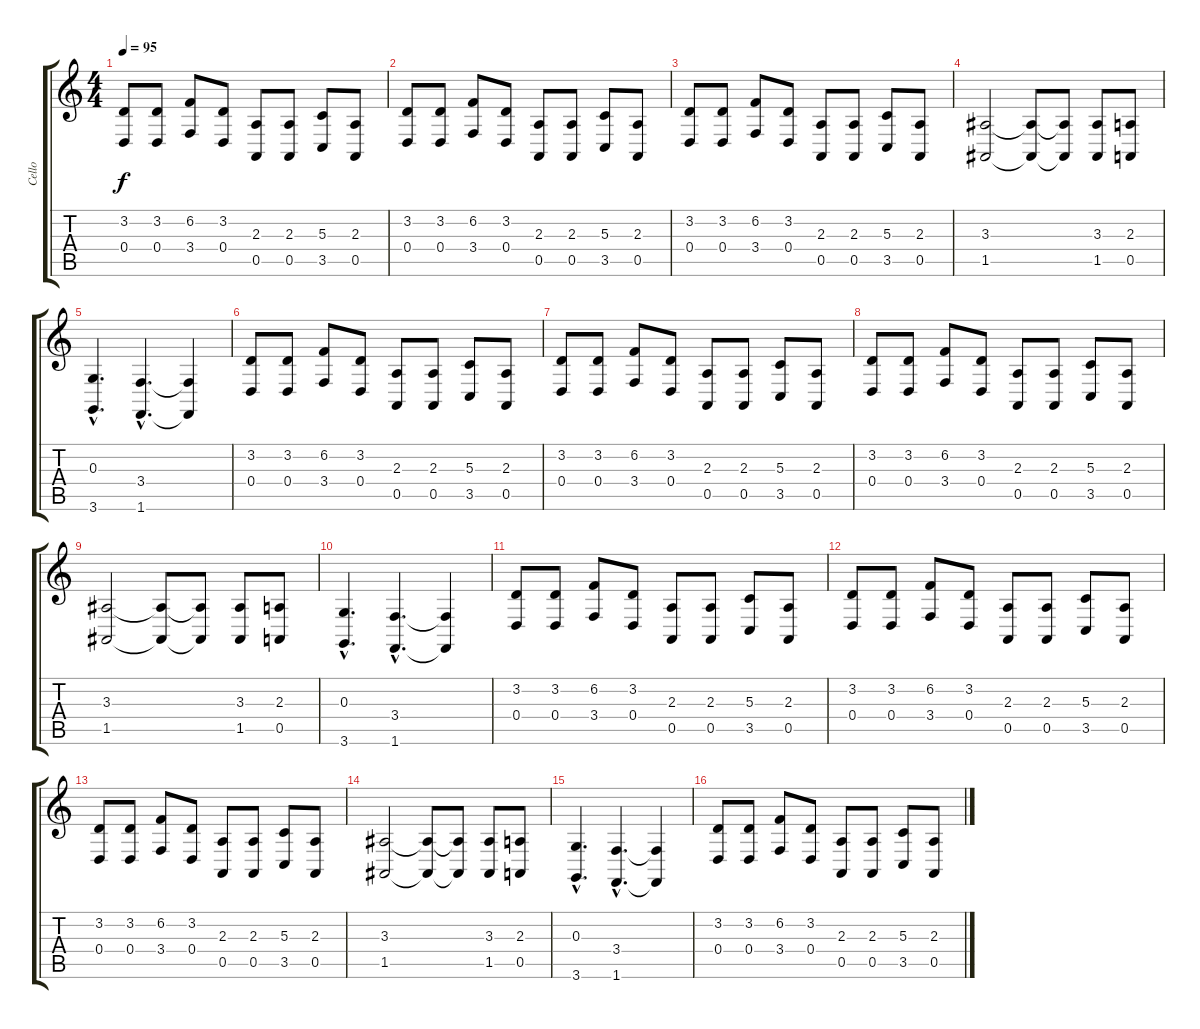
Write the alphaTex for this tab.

\track ("Cello" "Cello") {instrument cello}
\staff {score tabs}
\tuning (E4 B3 G3 D3 A2 E2) {hide}
\ts (4 4)
\tempo 95
\clef g2
\ks c
(3.2 0.4).8{dy f instrument cello} (3.2 0.4).8 (6.2 3.4).8 (3.2 0.4).8 (2.3 0.5).8 (2.3 0.5).8 (5.3 3.5).8 (2.3 0.5).8 |
(3.2 0.4).8 (3.2 0.4).8 (6.2 3.4).8 (3.2 0.4).8 (2.3 0.5).8 (2.3 0.5).8 (5.3 3.5).8 (2.3 0.5).8 |
(3.2 0.4).8 (3.2 0.4).8 (6.2 3.4).8 (3.2 0.4).8 (2.3 0.5).8 (2.3 0.5).8 (5.3 3.5).8 (2.3 0.5).8 |
(3.3 1.5).2 (3.3{t} 1.5{t}).8 (3.3{t} 1.5{t}).8 (3.3 1.5).8 (2.3 0.5).8 |
(0.3{hac} 3.6{hac}).4{d} (3.4{hac} 1.6{hac}).4{d} (3.4{t} 1.6{t}).4 |
(3.2 0.4).8 (3.2 0.4).8 (6.2 3.4).8 (3.2 0.4).8 (2.3 0.5).8 (2.3 0.5).8 (5.3 3.5).8 (2.3 0.5).8 |
(3.2 0.4).8 (3.2 0.4).8 (6.2 3.4).8 (3.2 0.4).8 (2.3 0.5).8 (2.3 0.5).8 (5.3 3.5).8 (2.3 0.5).8 |
(3.2 0.4).8 (3.2 0.4).8 (6.2 3.4).8 (3.2 0.4).8 (2.3 0.5).8 (2.3 0.5).8 (5.3 3.5).8 (2.3 0.5).8 |
(3.3 1.5).2 (3.3{t} 1.5{t}).8 (3.3{t} 1.5{t}).8 (3.3 1.5).8 (2.3 0.5).8 |
(0.3{hac} 3.6{hac}).4{d} (3.4{hac} 1.6{hac}).4{d} (3.4{t} 1.6{t}).4 |
(3.2 0.4).8 (3.2 0.4).8 (6.2 3.4).8 (3.2 0.4).8 (2.3 0.5).8 (2.3 0.5).8 (5.3 3.5).8 (2.3 0.5).8 |
(3.2 0.4).8 (3.2 0.4).8 (6.2 3.4).8 (3.2 0.4).8 (2.3 0.5).8 (2.3 0.5).8 (5.3 3.5).8 (2.3 0.5).8 |
(3.2 0.4).8 (3.2 0.4).8 (6.2 3.4).8 (3.2 0.4).8 (2.3 0.5).8 (2.3 0.5).8 (5.3 3.5).8 (2.3 0.5).8 |
(3.3 1.5).2 (3.3{t} 1.5{t}).8 (3.3{t} 1.5{t}).8 (3.3 1.5).8 (2.3 0.5).8 |
(0.3{hac} 3.6{hac}).4{d} (3.4{hac} 1.6{hac}).4{d} (3.4{t} 1.6{t}).4 |
(3.2 0.4).8 (3.2 0.4).8 (6.2 3.4).8 (3.2 0.4).8 (2.3 0.5).8 (2.3 0.5).8 (5.3 3.5).8 (2.3 0.5).8
